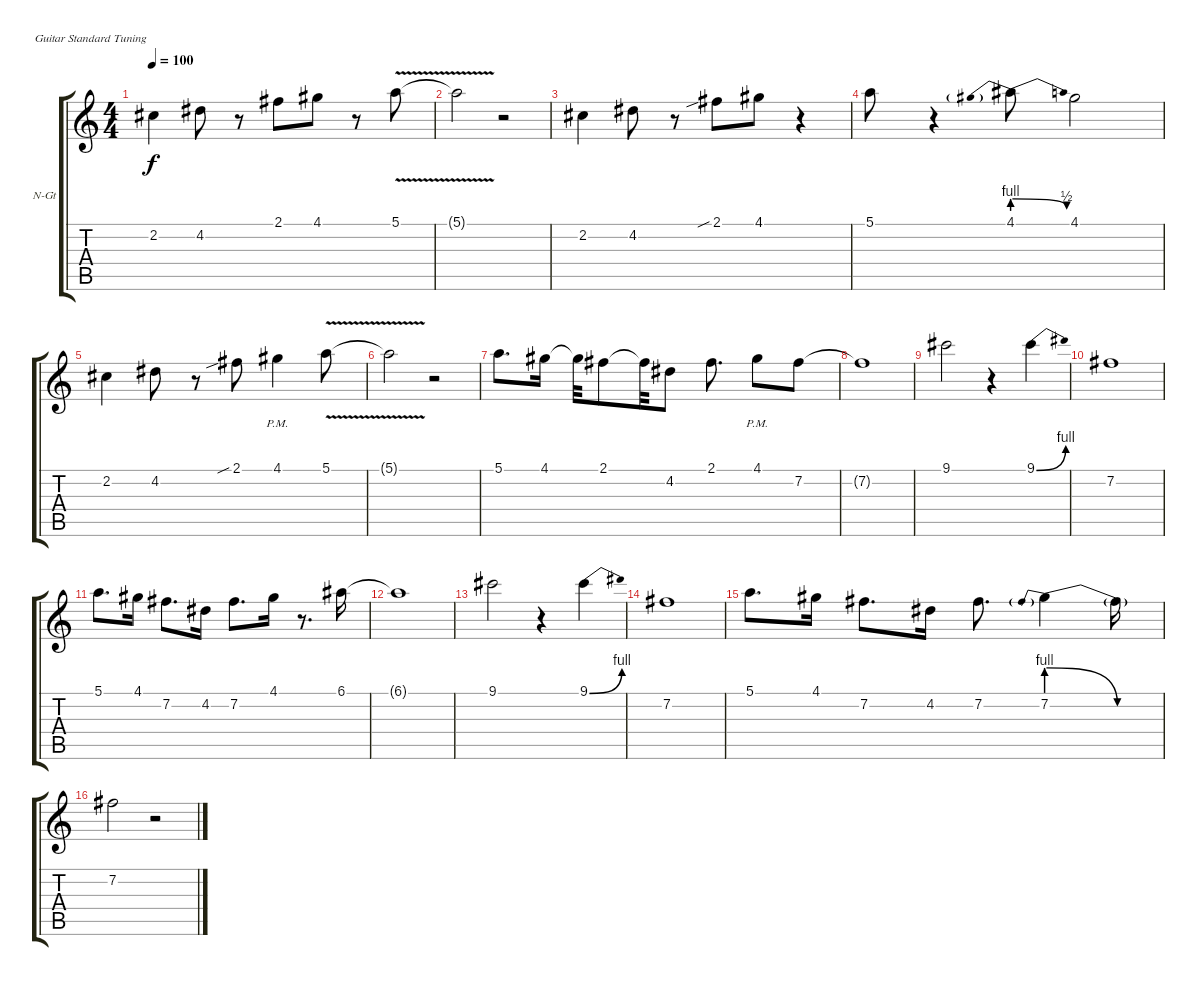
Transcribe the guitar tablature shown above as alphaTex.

\defaultSystemsLayout 4
\bracketExtendMode groupsimilarinstruments
\firstSystemTrackNameOrientation horizontal
\otherSystemsTrackNameOrientation horizontal
\track ("Nylon Guitar" "N-Gt") {instrument acousticguitarnylon}
\staff {score tabs}
\tuning (E4 B3 G3 D3 A2 E2)
\ts (4 4)
\tempo 100
\clef g2
\ks c
2.2.4{dy f instrument acousticguitarnylon} 4.2.8 r.8 2.1.8 4.1.8 r.8 5.1{v}.8 |
5.1{v t}.2 r.2 |
2.2.4 4.2.8 r.8 2.1{sib}.8 4.1.8 r.4 |
5.1.8 r.4 4.1{be (prebendrelease 0 4 60 2)}.8 4.1.2 |
2.2.4 4.2.8 r.8 2.1{sib}.8 4.1{pm}.4 5.1{v}.8 |
5.1{v t}.2 r.2 |
5.1.8{d} 4.1.16 4.1{t}.32 2.1.8 2.1{t}.32 4.2.8 2.1.8{d} 4.1{pm}.8 7.2.8 |
7.2{t}.1 |
9.1.2 r.4 9.1{be (bend 0 0 60 4)}.4 |
7.2.1 |
5.1.8{d} 4.1.16 7.2.8{d} 4.2.16 7.2.8{d} 4.1.16 r.8{d} 6.1.16 |
6.1{t}.1 |
9.1.2 r.4 9.1{be (bend 0 0 60 4)}.4 |
7.2.1 |
5.1.8{d} 4.1.16 7.2.8{d} 4.2.16 7.2.8{d} 7.2{be (prebendrelease 0 4 60 0)}.4 7.2{be (hold 0 0 60 0) t}.16 |
7.2.2 r.2
